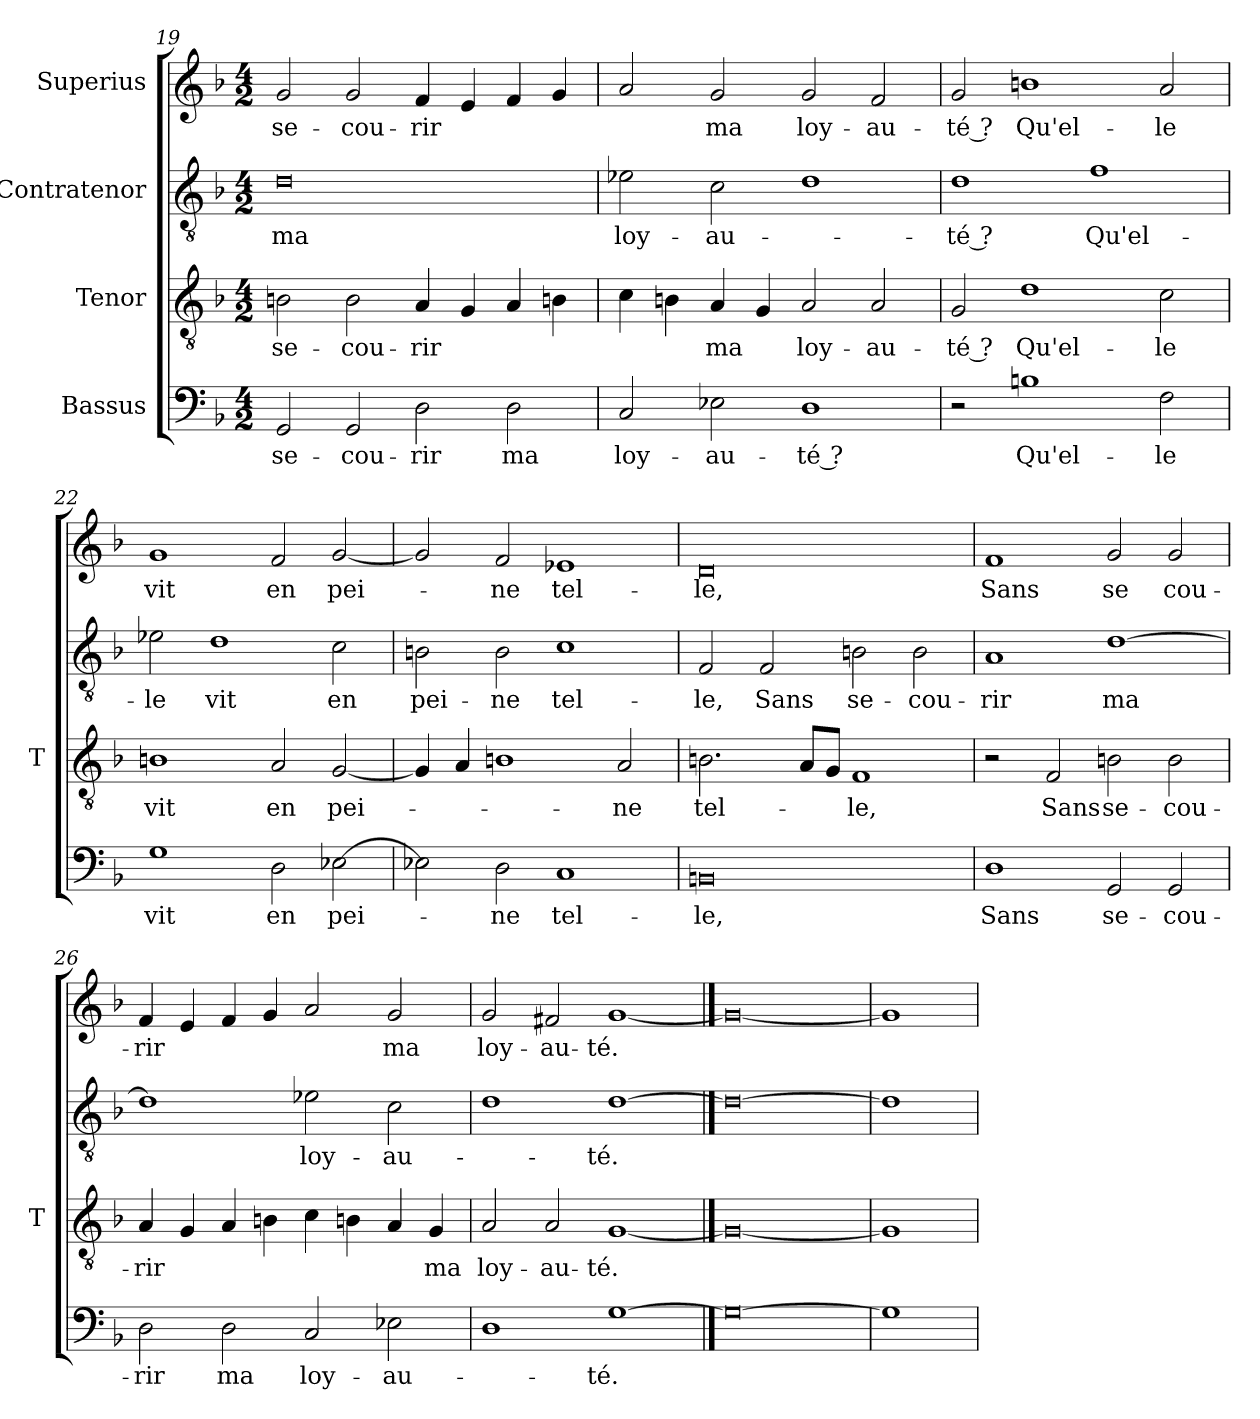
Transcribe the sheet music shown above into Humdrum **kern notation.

**kern	**text	**kern	**text	**kern	**text	**kern	**text
*part4	*part4	*part3	*part3	*part2	*part2	*part1	*part1
*staff4	*staff4	*staff3	*staff3	*staff2	*staff2	*staff1	*staff1
*I"Bassus	*	*I"Tenor	*	*I"Contratenor	*	*I"Superius	*
*	*	*I'T	*	*	*	*	*
*clefF4	*	*clefGv2	*	*clefGv2	*	*clefG2	*
*k[b-]	*	*k[b-]	*	*k[b-]	*	*k[b-]	*
*M4/2	*	*M4/2	*	*M4/2	*	*M4/2	*
=19	=19	=19	=19	=19	=19	=19	=19
2GG	se-	2Bn	se-	0d	-ma	2g	se-
2GG	cou-	2B	cou-	.	.	2g	cou-
2D	-rir	4A	-rir	.	.	4f	-rir
.	.	4G	.	.	.	4e	.
2D	-ma	4A	.	.	.	4f	.
.	.	4Bn	.	.	.	4g	.
=20	=20	=20	=20	=20	=20	=20	=20
2C	loy-	4c	.	2e-X	loy-	2a	.
.	.	4Bn	.	.	.	.	.
2E-X	au-	4A	-ma	2c	au-	2g	-ma
.	.	4G	.	.	.	.	.
1D	-té ?	2A	loy-	1d	.	2g	loy-
.	.	2A	au-	.	.	2f	au-
=21	=21	=21	=21	=21	=21	=21	=21
2r	.	2G	-té ?	1d	-té ?	2g	-té ?
1B	Qu'el-	1di	Qu'el-	.	.	1b	Qu'el-
.	.	.	.	1f	Qu'el-	.	.
2F	-le	2c	-le	.	.	2a	-le
=22	=22	=22	=22	=22	=22	=22	=22
1G	-vit	1Bn	-vit	2e-X	-le	1g	-vit
.	.	.	.	1d	-vit	.	.
2D	-en	2A	-en	.	.	2f	-en
[2E-X	pei-	[2G	pei-	2c	-en	[2g	pei-
=23	=23	=23	=23	=23	=23	=23	=23
2E-X]	.	4G]	.	2B	pei-	2g]	.
.	.	4A	.	.	.	.	.
2D	-ne	1Bn	.	2B	-ne	2f	-ne
1C	tel-	.	.	1c	tel-	1e-X	tel-
.	.	2A	-ne	.	.	.	.
=24	=24	=24	=24	=24	=24	=24	=24
0BB	-le,	2.Bn	tel-	2F	-le,	0d	-le,
.	.	.	.	2F	-Sans	.	.
.	.	8AL	.	.	.	.	.
.	.	8GJ	.	.	.	.	.
.	.	1F	-le,	2B	se-	.	.
.	.	.	.	2B	cou-	.	.
=25	=25	=25	=25	=25	=25	=25	=25
1D	-Sans	2r	.	1A	-rir	1f	-Sans
.	.	2F	-Sans	.	.	.	.
2GG	se-	2Bn	se-	[1d	-ma	2g	-se
2GG	cou-	2B	cou-	.	.	2g	cou-
=26	=26	=26	=26	=26	=26	=26	=26
2D	-rir	4A	-rir	1d]	.	4f	-rir
.	.	4G	.	.	.	4e	.
2D	-ma	4A	.	.	.	4f	.
.	.	4Bn	.	.	.	4g	.
2C	loy-	4c	.	2e-X	loy-	2a	.
.	.	4Bn	.	.	.	.	.
2E-X	au-	4A	.	2c	au-	2g	-ma
.	.	4G	-ma	.	.	.	.
=27	=27	=27	=27	=27	=27	=27	=27
1D	.	2A	loy-	1d	.	2g	loy-
.	.	2A	au-	.	.	2f#X	au-
[1G	-té.	[1G	-té.	[1d	-té.	[1g	-té.
==28	==28	==28	==28	==28	==28	==28	==28
0G_	.	0G_	.	0d_	.	0g_	.
=29	=29	=29	=29	=29	=29	=29	=29
1G]	.	1G]	.	1d]	.	1g]	.
=	=	=	=	=	=	=	=
*-	*-	*-	*-	*-	*-	*-	*-
